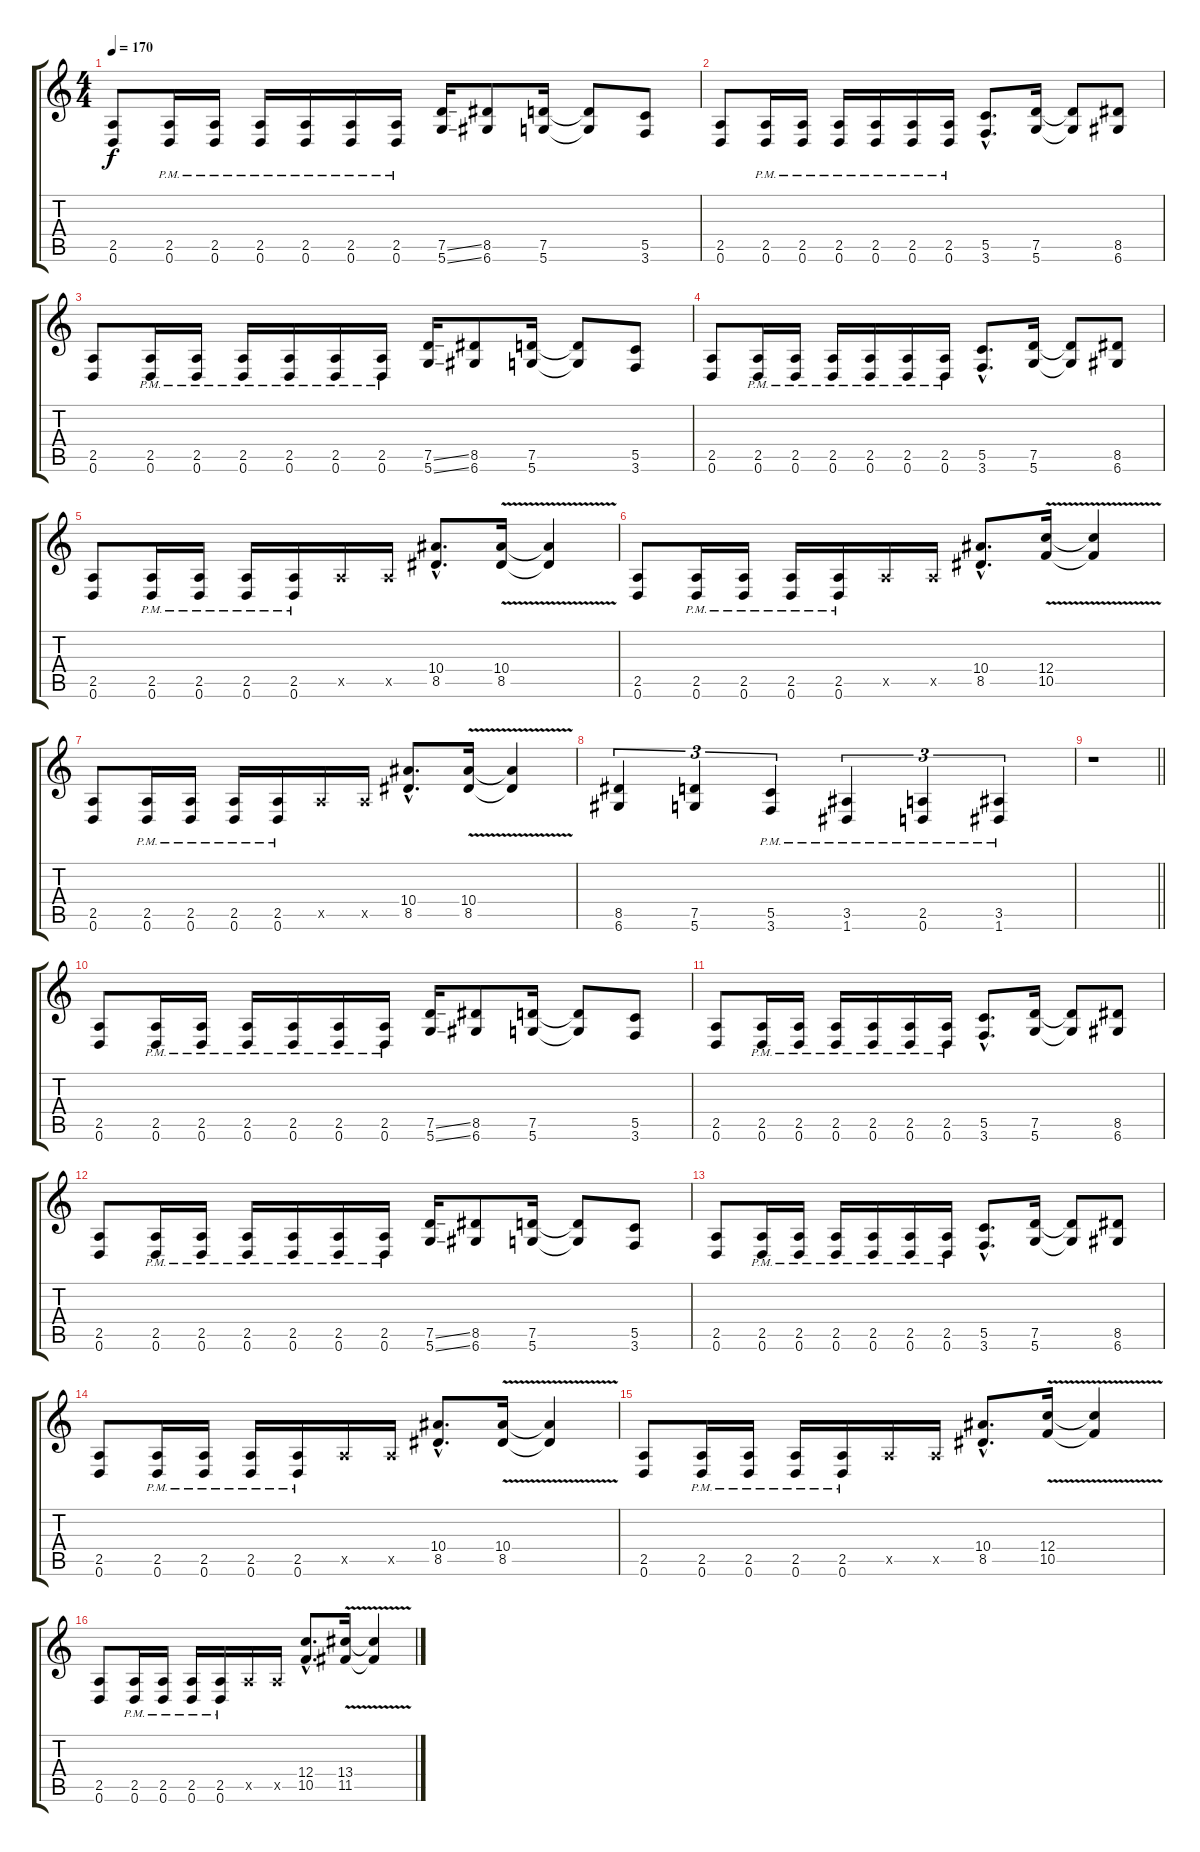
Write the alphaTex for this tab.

\track "" {instrument distortionguitar}
\staff {score tabs}
\tuning (D4 A3 F3 C3 G2 D2) {hide}
\ts (4 4)
\tempo 170
\clef g2
\ks c
(2.5 0.6).8{dy f} (2.5{pm} 0.6{pm}).16 (2.5{pm} 0.6{pm}).16 (2.5{pm} 0.6{pm}).16 (2.5{pm} 0.6{pm}).16 (2.5{pm} 0.6{pm}).16 (2.5{pm} 0.6{pm}).16 (7.5{ss} 5.6{ss}).16 (8.5 6.6).8 (7.5 5.6).16 (7.5{t} 5.6{t}).8 (5.5 3.6).8 |
(2.5 0.6).8 (2.5{pm} 0.6{pm}).16 (2.5{pm} 0.6{pm}).16 (2.5{pm} 0.6{pm}).16 (2.5{pm} 0.6{pm}).16 (2.5{pm} 0.6{pm}).16 (2.5{pm} 0.6{pm}).16 (5.5{hac} 3.6{hac}).8{d} (7.5 5.6).16 (7.5{t} 5.6{t}).8 (8.5 6.6).8 |
(2.5 0.6).8 (2.5{pm} 0.6{pm}).16 (2.5{pm} 0.6{pm}).16 (2.5{pm} 0.6{pm}).16 (2.5{pm} 0.6{pm}).16 (2.5{pm} 0.6{pm}).16 (2.5{pm} 0.6{pm}).16 (7.5{ss} 5.6{ss}).16 (8.5 6.6).8 (7.5 5.6).16 (7.5{t} 5.6{t}).8 (5.5 3.6).8 |
(2.5 0.6).8 (2.5{pm} 0.6{pm}).16 (2.5{pm} 0.6{pm}).16 (2.5{pm} 0.6{pm}).16 (2.5{pm} 0.6{pm}).16 (2.5{pm} 0.6{pm}).16 (2.5{pm} 0.6{pm}).16 (5.5{hac} 3.6{hac}).8{d} (7.5 5.6).16 (7.5{t} 5.6{t}).8 (8.5 6.6).8 |
(2.5 0.6).8 (2.5{pm} 0.6{pm}).16 (2.5{pm} 0.6{pm}).16 (2.5{pm} 0.6{pm}).16 (2.5{pm} 0.6{pm}).16 2.5{x}.16 2.5{x}.16 (10.4{hac} 8.5{hac}).8{d} (10.4{v} 8.5).16 (10.4{t} 8.5{t}).4 |
(2.5 0.6).8 (2.5{pm} 0.6{pm}).16 (2.5{pm} 0.6{pm}).16 (2.5{pm} 0.6{pm}).16 (2.5{pm} 0.6{pm}).16 2.5{x}.16 2.5{x}.16 (10.4{hac} 8.5{hac}).8{d} (12.4{v} 10.5).16 (12.4{t} 10.5{t}).4 |
(2.5 0.6).8 (2.5{pm} 0.6{pm}).16 (2.5{pm} 0.6{pm}).16 (2.5{pm} 0.6{pm}).16 (2.5{pm} 0.6{pm}).16 2.5{x}.16 2.5{x}.16 (10.4{hac} 8.5{hac}).8{d} (10.4{v} 8.5).16 (10.4{t} 8.5{t}).4 |
(8.5 6.6).4{tu (3 2)} (7.5 5.6).4{tu (3 2)} (5.5{pm} 3.6{pm}).4{tu (3 2)} (3.5{pm} 1.6{pm}).4{tu (3 2)} (2.5{pm} 0.6{pm}).4{tu (3 2)} (3.5{pm} 1.6{pm}).4{tu (3 2)} |
\barLineRight lightlight
r.1 |
(2.5 0.6).8 (2.5{pm} 0.6{pm}).16 (2.5{pm} 0.6{pm}).16 (2.5{pm} 0.6{pm}).16 (2.5{pm} 0.6{pm}).16 (2.5{pm} 0.6{pm}).16 (2.5{pm} 0.6{pm}).16 (7.5{ss} 5.6{ss}).16 (8.5 6.6).8 (7.5 5.6).16 (7.5{t} 5.6{t}).8 (5.5 3.6).8 |
(2.5 0.6).8 (2.5{pm} 0.6{pm}).16 (2.5{pm} 0.6{pm}).16 (2.5{pm} 0.6{pm}).16 (2.5{pm} 0.6{pm}).16 (2.5{pm} 0.6{pm}).16 (2.5{pm} 0.6{pm}).16 (5.5{hac} 3.6{hac}).8{d} (7.5 5.6).16 (7.5{t} 5.6{t}).8 (8.5 6.6).8 |
(2.5 0.6).8 (2.5{pm} 0.6{pm}).16 (2.5{pm} 0.6{pm}).16 (2.5{pm} 0.6{pm}).16 (2.5{pm} 0.6{pm}).16 (2.5{pm} 0.6{pm}).16 (2.5{pm} 0.6{pm}).16 (7.5{ss} 5.6{ss}).16 (8.5 6.6).8 (7.5 5.6).16 (7.5{t} 5.6{t}).8 (5.5 3.6).8 |
(2.5 0.6).8 (2.5{pm} 0.6{pm}).16 (2.5{pm} 0.6{pm}).16 (2.5{pm} 0.6{pm}).16 (2.5{pm} 0.6{pm}).16 (2.5{pm} 0.6{pm}).16 (2.5{pm} 0.6{pm}).16 (5.5{hac} 3.6{hac}).8{d} (7.5 5.6).16 (7.5{t} 5.6{t}).8 (8.5 6.6).8 |
(2.5 0.6).8 (2.5{pm} 0.6{pm}).16 (2.5{pm} 0.6{pm}).16 (2.5{pm} 0.6{pm}).16 (2.5{pm} 0.6{pm}).16 2.5{x}.16 2.5{x}.16 (10.4{hac} 8.5{hac}).8{d} (10.4{v} 8.5).16 (10.4{t} 8.5{t}).4 |
(2.5 0.6).8 (2.5{pm} 0.6{pm}).16 (2.5{pm} 0.6{pm}).16 (2.5{pm} 0.6{pm}).16 (2.5{pm} 0.6{pm}).16 2.5{x}.16 2.5{x}.16 (10.4{hac} 8.5{hac}).8{d} (12.4{v} 10.5).16 (12.4{t} 10.5{t}).4 |
(2.5 0.6).8 (2.5{pm} 0.6{pm}).16 (2.5{pm} 0.6{pm}).16 (2.5{pm} 0.6{pm}).16 (2.5{pm} 0.6{pm}).16 2.5{x}.16 2.5{x}.16 (12.4{hac} 10.5{hac}).8{d} (13.4{v} 11.5).16 (13.4{t} 11.5{t}).4
